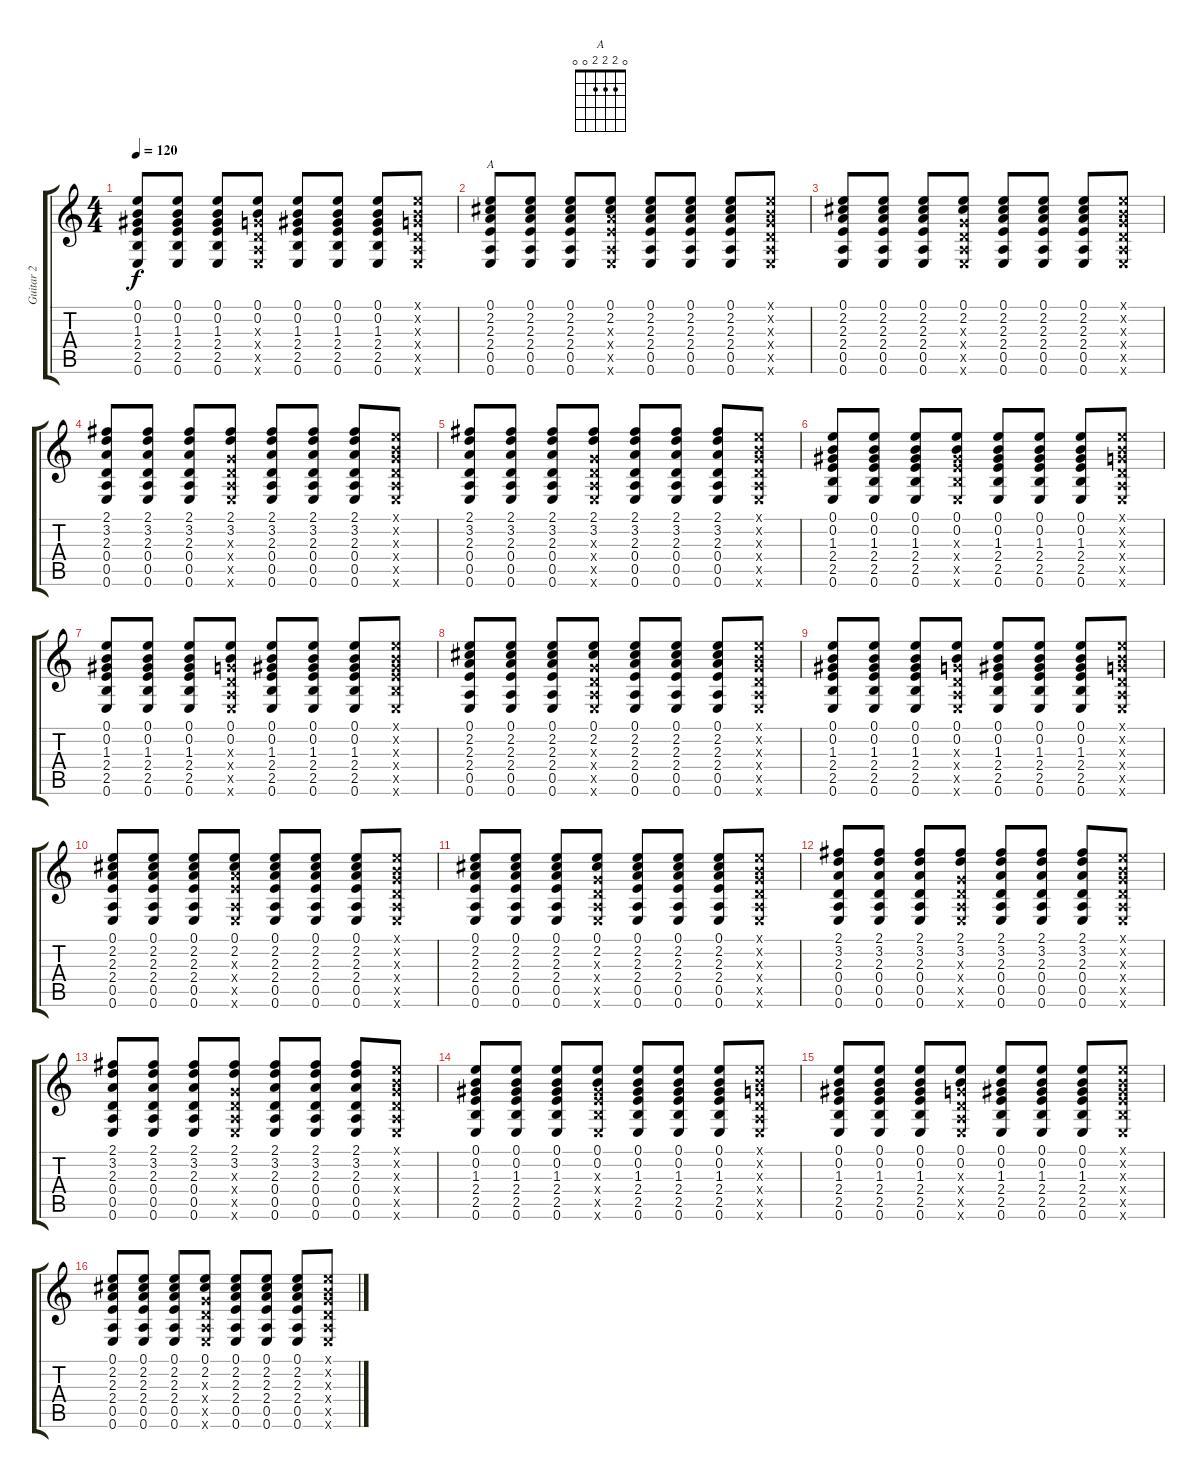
\track ("Guitar 2" "Guitar 2") {instrument acousticguitarnylon}
\staff {score tabs}
\tuning (E4 B3 G3 D3 A2 E2) {hide}
\chord ("A" 0 2 2 2 0 0)
\ts (4 4)
\tempo 120
\clef g2
\ks c
(0.1 0.2 1.3 2.4 2.5 0.6).8{dy f} (0.1 0.2 1.3 2.4 2.5 0.6).8 (0.1 0.2 1.3 2.4 2.5 0.6).8 (0.1 0.2 0.3{x} 0.4{x} 0.5{x} 0.6{x}).8 (0.1 0.2 1.3 2.4 2.5 0.6).8 (0.1 0.2 1.3 2.4 2.5 0.6).8 (0.1 0.2 1.3 2.4 2.5 0.6).8 (0.1{x} 0.2{x} 0.3{x} 0.4{x} 0.5{x} 0.6{x}).8 |
(0.1 2.2 2.3 2.4 0.5 0.6).8{ch "A"} (0.1 2.2 2.3 2.4 0.5 0.6).8 (0.1 2.2 2.3 2.4 0.5 0.6).8 (0.1 2.2 2.3{x} 2.4{x} 0.5{x} 0.6{x}).8 (0.1 2.2 2.3 2.4 0.5 0.6).8 (0.1 2.2 2.3 2.4 0.5 0.6).8 (0.1 2.2 2.3 2.4 0.5 0.6).8 (0.1{x} 0.2{x} 0.3{x} 0.4{x} 0.5{x} 0.6{x}).8 |
(0.1 2.2 2.3 2.4 0.5 0.6).8 (0.1 2.2 2.3 2.4 0.5 0.6).8 (0.1 2.2 2.3 2.4 0.5 0.6).8 (0.1 2.2 0.3{x} 0.4{x} 0.5{x} 0.6{x}).8 (0.1 2.2 2.3 2.4 0.5 0.6).8 (0.1 2.2 2.3 2.4 0.5 0.6).8 (0.1 2.2 2.3 2.4 0.5 0.6).8 (0.1{x} 0.2{x} 0.3{x} 0.4{x} 0.5{x} 0.6{x}).8 |
(2.1 3.2 2.3 0.4 0.5 0.6).8 (2.1 3.2 2.3 0.4 0.5 0.6).8 (2.1 3.2 2.3 0.4 0.5 0.6).8 (2.1 3.2 0.3{x} 0.4{x} 0.5{x} 0.6{x}).8 (2.1 3.2 2.3 0.4 0.5 0.6).8 (2.1 3.2 2.3 0.4 0.5 0.6).8 (2.1 3.2 2.3 0.4 0.5 0.6).8 (0.1{x} 0.2{x} 0.3{x} 0.4{x} 0.5{x} 0.6{x}).8 |
(2.1 3.2 2.3 0.4 0.5 0.6).8 (2.1 3.2 2.3 0.4 0.5 0.6).8 (2.1 3.2 2.3 0.4 0.5 0.6).8 (2.1 3.2 0.3{x} 0.4{x} 0.5{x} 0.6{x}).8 (2.1 3.2 2.3 0.4 0.5 0.6).8 (2.1 3.2 2.3 0.4 0.5 0.6).8 (2.1 3.2 2.3 0.4 0.5 0.6).8 (0.1{x} 0.2{x} 0.3{x} 0.4{x} 0.5{x} 0.6{x}).8 |
(0.1 0.2 1.3 2.4 2.5 0.6).8 (0.1 0.2 1.3 2.4 2.5 0.6).8 (0.1 0.2 1.3 2.4 2.5 0.6).8 (0.1 0.2 1.3{x} 2.4{x} 2.5{x} 0.6{x}).8 (0.1 0.2 1.3 2.4 2.5 0.6).8 (0.1 0.2 1.3 2.4 2.5 0.6).8 (0.1 0.2 1.3 2.4 2.5 0.6).8 (0.1{x} 0.2{x} 0.3{x} 0.4{x} 0.5{x} 0.6{x}).8 |
(0.1 0.2 1.3 2.4 2.5 0.6).8 (0.1 0.2 1.3 2.4 2.5 0.6).8 (0.1 0.2 1.3 2.4 2.5 0.6).8 (0.1 0.2 0.3{x} 0.4{x} 0.5{x} 0.6{x}).8 (0.1 0.2 1.3 2.4 2.5 0.6).8 (0.1 0.2 1.3 2.4 2.5 0.6).8 (0.1 0.2 1.3 2.4 2.5 0.6).8 (0.1{x} 0.2{x} 1.3{x} 2.4{x} 2.5{x} 0.6{x}).8 |
(0.1 2.2 2.3 2.4 0.5 0.6).8 (0.1 2.2 2.3 2.4 0.5 0.6).8 (0.1 2.2 2.3 2.4 0.5 0.6).8 (0.1 2.2 0.3{x} 0.4{x} 0.5{x} 0.6{x}).8 (0.1 2.2 2.3 2.4 0.5 0.6).8 (0.1 2.2 2.3 2.4 0.5 0.6).8 (0.1 2.2 2.3 2.4 0.5 0.6).8 (0.1{x} 0.2{x} 0.3{x} 0.4{x} 0.5{x} 0.6{x}).8 |
(0.1 0.2 1.3 2.4 2.5 0.6).8 (0.1 0.2 1.3 2.4 2.5 0.6).8 (0.1 0.2 1.3 2.4 2.5 0.6).8 (0.1 0.2 0.3{x} 0.4{x} 0.5{x} 0.6{x}).8 (0.1 0.2 1.3 2.4 2.5 0.6).8 (0.1 0.2 1.3 2.4 2.5 0.6).8 (0.1 0.2 1.3 2.4 2.5 0.6).8 (0.1{x} 0.2{x} 0.3{x} 0.4{x} 0.5{x} 0.6{x}).8 |
(0.1 2.2 2.3 2.4 0.5 0.6).8 (0.1 2.2 2.3 2.4 0.5 0.6).8 (0.1 2.2 2.3 2.4 0.5 0.6).8 (0.1 2.2 2.3{x} 2.4{x} 0.5{x} 0.6{x}).8 (0.1 2.2 2.3 2.4 0.5 0.6).8 (0.1 2.2 2.3 2.4 0.5 0.6).8 (0.1 2.2 2.3 2.4 0.5 0.6).8 (0.1{x} 0.2{x} 0.3{x} 0.4{x} 0.5{x} 0.6{x}).8 |
(0.1 2.2 2.3 2.4 0.5 0.6).8 (0.1 2.2 2.3 2.4 0.5 0.6).8 (0.1 2.2 2.3 2.4 0.5 0.6).8 (0.1 2.2 0.3{x} 0.4{x} 0.5{x} 0.6{x}).8 (0.1 2.2 2.3 2.4 0.5 0.6).8 (0.1 2.2 2.3 2.4 0.5 0.6).8 (0.1 2.2 2.3 2.4 0.5 0.6).8 (0.1{x} 0.2{x} 0.3{x} 0.4{x} 0.5{x} 0.6{x}).8 |
(2.1 3.2 2.3 0.4 0.5 0.6).8 (2.1 3.2 2.3 0.4 0.5 0.6).8 (2.1 3.2 2.3 0.4 0.5 0.6).8 (2.1 3.2 0.3{x} 0.4{x} 0.5{x} 0.6{x}).8 (2.1 3.2 2.3 0.4 0.5 0.6).8 (2.1 3.2 2.3 0.4 0.5 0.6).8 (2.1 3.2 2.3 0.4 0.5 0.6).8 (0.1{x} 0.2{x} 0.3{x} 0.4{x} 0.5{x} 0.6{x}).8 |
(2.1 3.2 2.3 0.4 0.5 0.6).8 (2.1 3.2 2.3 0.4 0.5 0.6).8 (2.1 3.2 2.3 0.4 0.5 0.6).8 (2.1 3.2 0.3{x} 0.4{x} 0.5{x} 0.6{x}).8 (2.1 3.2 2.3 0.4 0.5 0.6).8 (2.1 3.2 2.3 0.4 0.5 0.6).8 (2.1 3.2 2.3 0.4 0.5 0.6).8 (0.1{x} 0.2{x} 0.3{x} 0.4{x} 0.5{x} 0.6{x}).8 |
(0.1 0.2 1.3 2.4 2.5 0.6).8 (0.1 0.2 1.3 2.4 2.5 0.6).8 (0.1 0.2 1.3 2.4 2.5 0.6).8 (0.1 0.2 1.3{x} 2.4{x} 2.5{x} 0.6{x}).8 (0.1 0.2 1.3 2.4 2.5 0.6).8 (0.1 0.2 1.3 2.4 2.5 0.6).8 (0.1 0.2 1.3 2.4 2.5 0.6).8 (0.1{x} 0.2{x} 0.3{x} 0.4{x} 0.5{x} 0.6{x}).8 |
(0.1 0.2 1.3 2.4 2.5 0.6).8 (0.1 0.2 1.3 2.4 2.5 0.6).8 (0.1 0.2 1.3 2.4 2.5 0.6).8 (0.1 0.2 0.3{x} 0.4{x} 0.5{x} 0.6{x}).8 (0.1 0.2 1.3 2.4 2.5 0.6).8 (0.1 0.2 1.3 2.4 2.5 0.6).8 (0.1 0.2 1.3 2.4 2.5 0.6).8 (0.1{x} 0.2{x} 1.3{x} 2.4{x} 2.5{x} 0.6{x}).8 |
(0.1 2.2 2.3 2.4 0.5 0.6).8 (0.1 2.2 2.3 2.4 0.5 0.6).8 (0.1 2.2 2.3 2.4 0.5 0.6).8 (0.1 2.2 0.3{x} 0.4{x} 0.5{x} 0.6{x}).8 (0.1 2.2 2.3 2.4 0.5 0.6).8 (0.1 2.2 2.3 2.4 0.5 0.6).8 (0.1 2.2 2.3 2.4 0.5 0.6).8 (0.1{x} 0.2{x} 0.3{x} 0.4{x} 0.5{x} 0.6{x}).8
